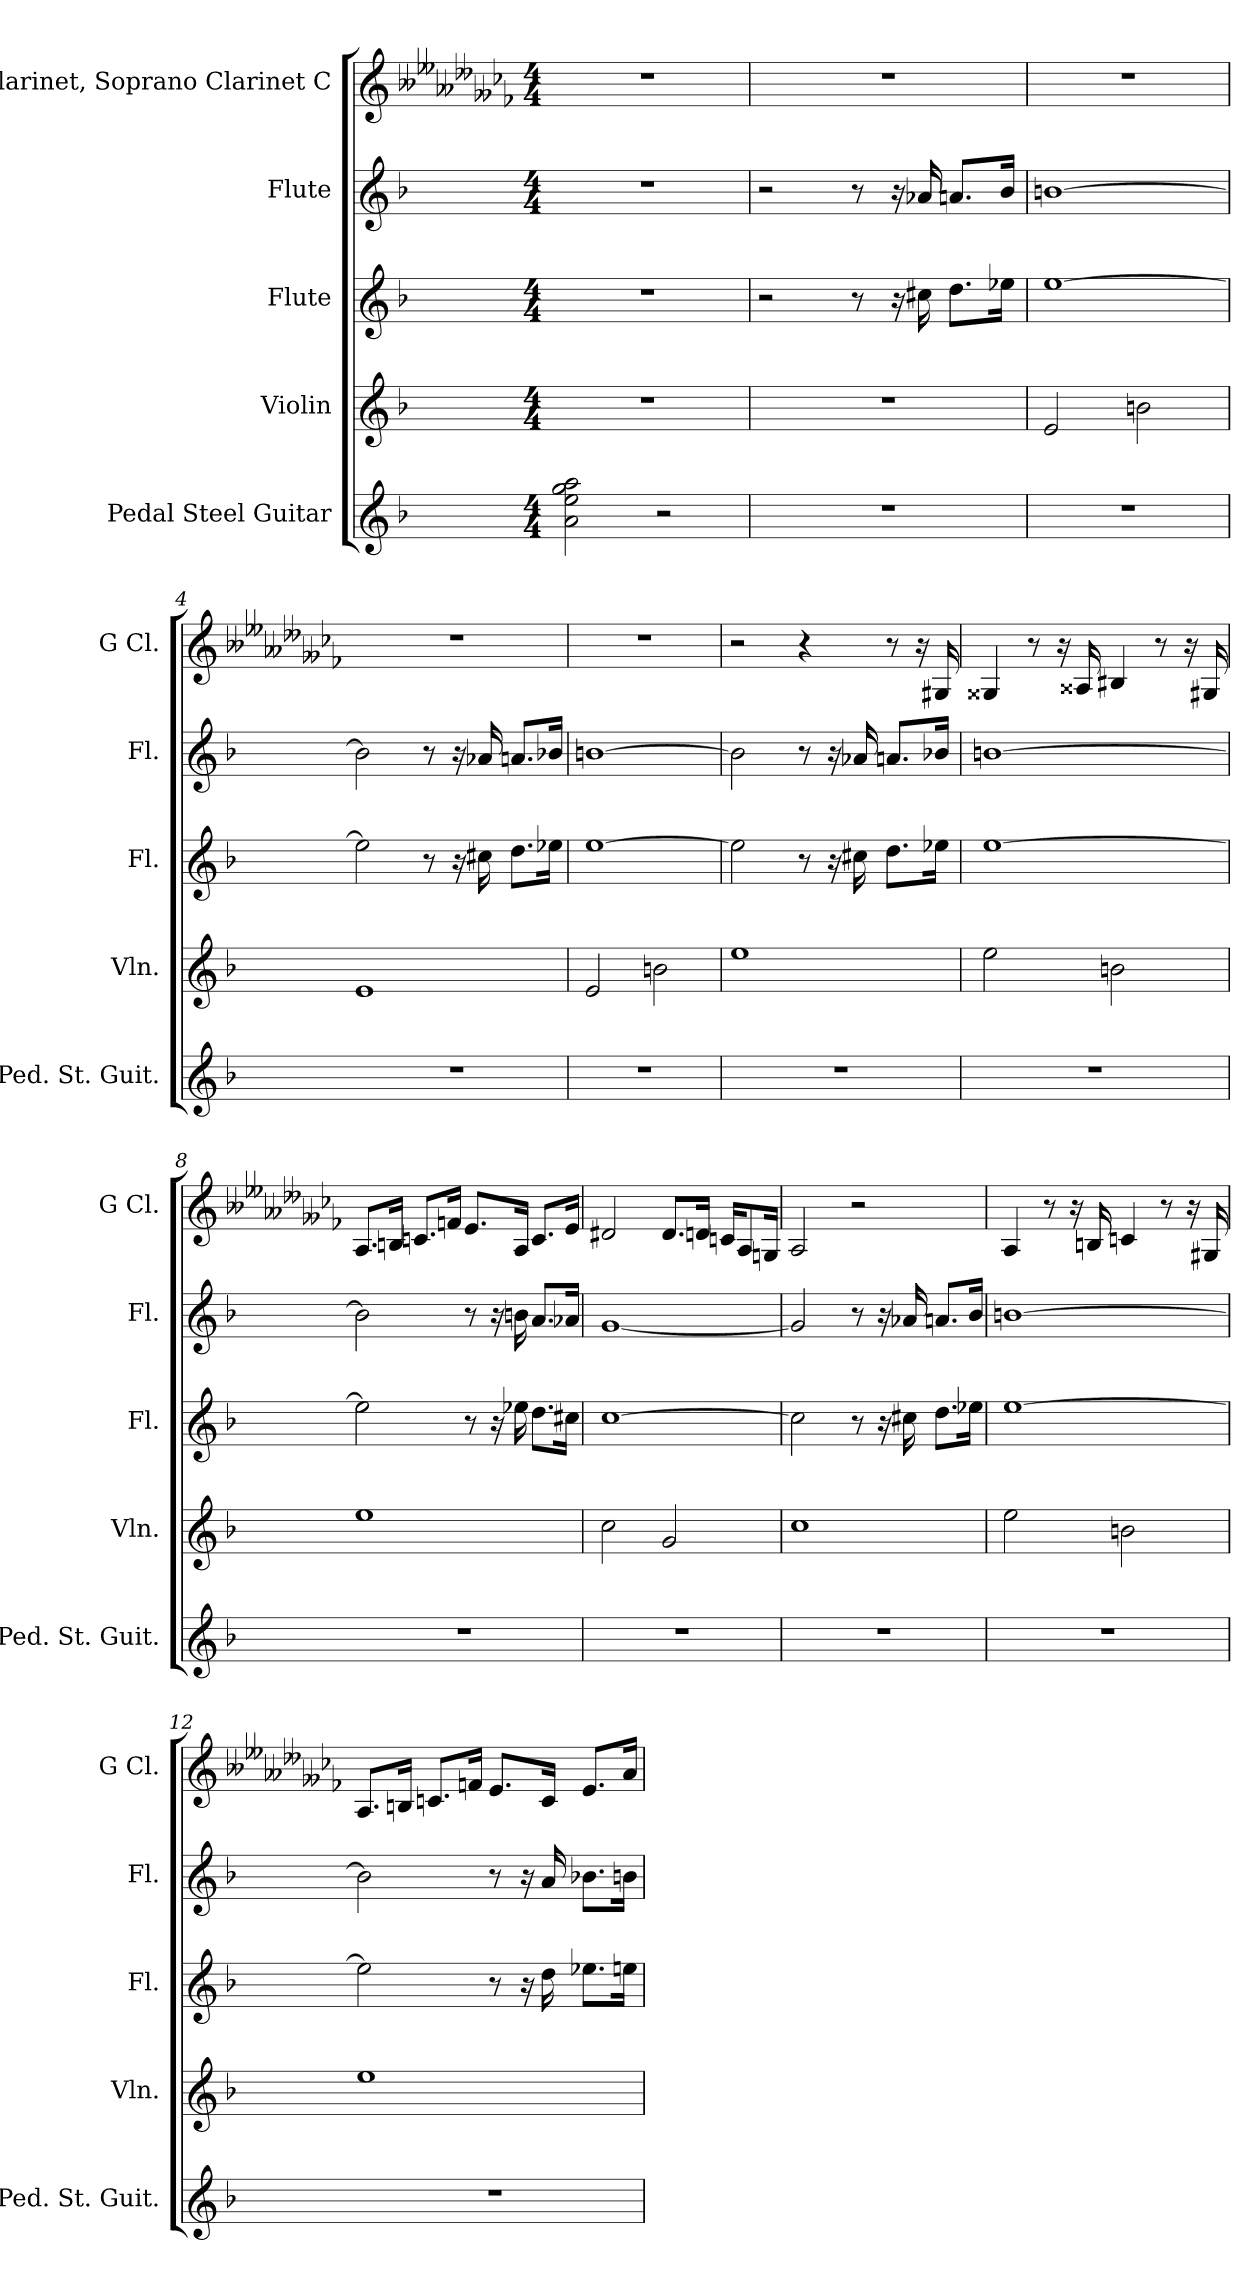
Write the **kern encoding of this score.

**kern	**kern	**kern	**kern	**kern
*part5	*part4	*part3	*part2	*part1
*staff5	*staff4	*staff3	*staff2	*staff1
*I"Pedal Steel Guitar	*I"Violin	*I"Flute	*I"Flute	*I"G Clarinet, Soprano Clarinet C
*I'Ped. St. Guit.	*I'Vln.	*I'Fl.	*I'Fl.	*I'G Cl.
*clefG2	*clefG2	*clefG2	*clefG2	*clefG2
*	*	*	*	*ITrd2c5
*k[b-]	*k[b-]	*k[b-]	*k[b-]	*k[b--e--a--d--g--c-f-]
*M4/4	*M4/4	*M4/4	*M4/4	*M4/4
*MM120	*MM120	*MM120	*MM120	*MM120
=1	=1	=1	=1	=1
2a\ 2ee\ 2gg\ 2aa\	1r	1r	1r	1r
2r	.	.	.	.
=2	=2	=2	=2	=2
1r	1r	2r	2r	1r
.	.	8r	8r	.
.	.	16r	16r	.
.	.	16cc#X\	16a-X/	.
.	.	8.dd\L	8.an/L	.
.	.	16ee-X\Jk	16b-/Jk	.
=3	=3	=3	=3	=3
1r	2e/	[1ee	[1bn	1r
.	2bn\	.	.	.
=4	=4	=4	=4	=4
1r	1e	2ee\]	2b\]	1r
.	.	8r	8r	.
.	.	16r	16r	.
.	.	16cc#X\	16a-X/	.
.	.	8.dd\L	8.an/L	.
.	.	16ee-X\Jk	16b-X/Jk	.
!!LO:LB:g=z
=5	=5	=5	=5	=5
1r	2e/	[1ee	[1bn	1r
.	2bn\	.	.	.
=6	=6	=6	=6	=6
1r	1ee	2ee\]	2b\]	2r
.	.	8r	8r	4r
.	.	16r	16r	.
.	.	16cc#X\	16a-X/	.
.	.	8.dd\L	8.an/L	8r
.	.	.	.	16r
.	.	16ee-X\Jk	16b-X/Jk	16E-X/
=7	=7	=7	=7	=7
1r	2ee\	[1ee	[1bn	4En/
.	.	.	.	8r
.	.	.	.	16r
.	.	.	.	16F#X/
.	2bn\	.	.	4Gn/
.	.	.	.	8r
.	.	.	.	16r
.	.	.	.	16E-X/
!!LO:PB:g=z
=8	=8	=8	=8	=8
1r	1ee	2ee\]	2b\]	8.F-/L
.	.	.	.	16G-X/Jk
.	.	.	.	8.A--/L
.	.	.	.	16d--/Jk
.	.	8r	8r	8.c-/L
.	.	16r	16r	.
.	.	16ee-X\	16bn\	16F-/Jk
.	.	8.dd\L	8.a/L	8.A--/L
.	.	16cc#X\Jk	16a-X/Jk	16c-/Jk
=9	=9	=9	=9	=9
1r	2cc\	[1cc	[1g	2B-X/
.	2g/	.	.	8.B-/L
.	.	.	.	16B--X/Jk
.	.	.	.	16A--/KL
.	.	.	.	8F-/
.	.	.	.	16E--/Jk
=10	=10	=10	=10	=10
1r	1cc	2cc\]	2g/]	2F-/
.	.	8r	8r	2r
.	.	16r	16r	.
.	.	16cc#X\	16a-X/	.
.	.	8.dd\L	8.an/L	.
.	.	16ee-X\Jk	16b-/Jk	.
!!LO:LB:g=z
=11	=11	=11	=11	=11
1r	2ee\	[1ee	[1bn	4F-/
.	.	.	.	8r
.	.	.	.	16r
.	.	.	.	16G-X/
.	2bn\	.	.	4A--/
.	.	.	.	8r
.	.	.	.	16r
.	.	.	.	16E-X/
=12	=12	=12	=12	=12
1r	1ee	2ee\]	2b\]	8.F-/L
.	.	.	.	16G-X/Jk
.	.	.	.	8.A--/L
.	.	.	.	16d--/Jk
.	.	8r	8r	8.c-/L
.	.	16r	16r	.
.	.	16dd\	16a/	16A--/Jk
.	.	8.ee-X\L	8.b-X\L	8.c-/L
.	.	16een\Jk	16bn\Jk	16f-/Jk
=	=	=	=	=
*-	*-	*-	*-	*-
